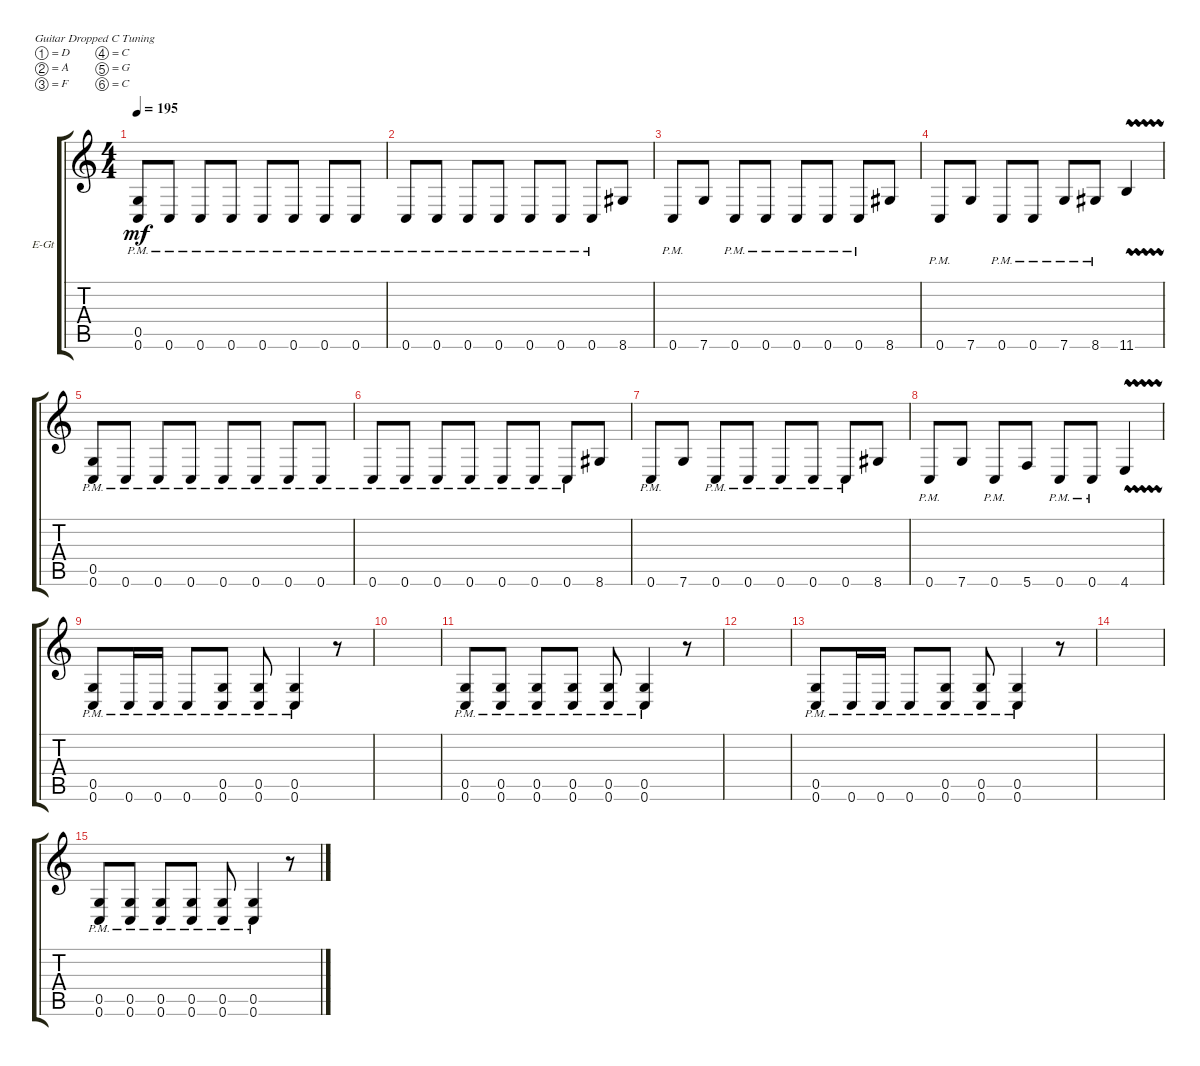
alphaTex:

\defaultSystemsLayout 4
\bracketExtendMode groupsimilarinstruments
\firstSystemTrackNameOrientation horizontal
\otherSystemsTrackNameOrientation horizontal
\track ("Electric Guitar" "E-Gt") {instrument distortionguitar}
\staff {score tabs}
\tuning (D4 A3 F3 C3 G2 C2)
\ts (4 4)
\tempo 195
\clef g2
\ks c
(0.6{pm} 0.5).8{dy mf} 0.6{pm}.8 0.6{pm}.8 0.6{pm}.8 0.6{pm}.8 0.6{pm}.8 0.6{pm}.8 0.6{pm}.8 |
0.6{pm}.8 0.6{pm}.8 0.6{pm}.8 0.6{pm}.8 0.6{pm}.8 0.6{pm}.8 0.6{pm}.8 8.6.8 |
0.6{pm}.8 7.6.8 0.6{pm}.8 0.6{pm}.8 0.6{pm}.8 0.6{pm}.8 0.6{pm}.8 8.6.8 |
0.6{pm}.8 7.6.8 0.6{pm}.8 0.6{pm}.8 7.6{pm}.8 8.6{pm}.8 11.6{vw}.4 |
(0.6{pm} 0.5).8 0.6{pm}.8 0.6{pm}.8 0.6{pm}.8 0.6{pm}.8 0.6{pm}.8 0.6{pm}.8 0.6{pm}.8 |
0.6{pm}.8 0.6{pm}.8 0.6{pm}.8 0.6{pm}.8 0.6{pm}.8 0.6{pm}.8 0.6{pm}.8 8.6.8 |
0.6{pm}.8 7.6.8 0.6{pm}.8 0.6{pm}.8 0.6{pm}.8 0.6{pm}.8 0.6{pm}.8 8.6.8 |
0.6{pm}.8 7.6.8 0.6{pm}.8 5.6.8 0.6{pm}.8 0.6{pm}.8 4.6{vw}.4 |
(0.6{pm} 0.5{pm}).8 0.6{pm}.16 0.6{pm}.16 0.6{pm}.8 (0.6{pm} 0.5{pm}).8 (0.6{pm} 0.5{pm}).8 (0.6{pm} 0.5{pm}).4 r.8 |
|
(0.6{pm} 0.5{pm}).8 (0.6{pm} 0.5{pm}).8 (0.6{pm} 0.5{pm}).8 (0.6{pm} 0.5{pm}).8 (0.6{pm} 0.5{pm}).8 (0.6{pm} 0.5{pm}).4 r.8 |
|
(0.6{pm} 0.5{pm}).8 0.6{pm}.16 0.6{pm}.16 0.6{pm}.8 (0.6{pm} 0.5{pm}).8 (0.6{pm} 0.5{pm}).8 (0.6{pm} 0.5{pm}).4 r.8 |
|
(0.6{pm} 0.5{pm}).8 (0.6{pm} 0.5{pm}).8 (0.6{pm} 0.5{pm}).8 (0.6{pm} 0.5{pm}).8 (0.6{pm} 0.5{pm}).8 (0.6{pm} 0.5{pm}).4 r.8
